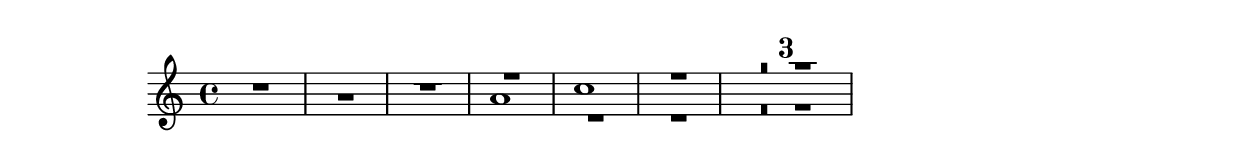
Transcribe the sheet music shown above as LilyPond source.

%% Do not edit this file; it is automatically
%% generated from LSR http://lsr.dsi.unimi.it
%% This file is in the public domain.
\version "2.13.16"

\header {
  lsrtags = "rhythms, tweaks-and-overrides"

%% Translation of GIT committish: 2b0dc29608d6c3f5a03ead4877ae514c647adb74
 doctitlees = "Posicionar los silencios multicompás"
 texidoces = "
A diferencia de los silencios normales, no existe una instrucción
predefinida para modificar la posición predeterminada de un
símbolo de silencio multicompás sobre el pentagrama, adjuntándolo
a una nota, independientemente de cuál sea su forma.  Sin embargo,
en la música polifónica los silencios multicompás de las voces de
numeración par e impar están separados verticalmente.  La
colocación de los silencios multicompás se puede controlar como se
ve a continuación:

"
%% Translation of GIT committish: 0a868be38a775ecb1ef935b079000cebbc64de40
texidocde = "
Anders als bei normalen Pausen gibt es keinen direkten Befehl, um die
vertikale Position von Ganztaktpausen zu beeinflussen, indem man sie an
eine Tonhöhe anhängt.  In polyphoner Notation wird aber dennoch die
Position der Pausen von geraden und ungeraden Stimmen voneinander
unterschieden.  Die Position von Ganztaktpausen kann wie folgt verändert
werden:
 "
  doctitlede = "Positionierung von Ganztaktpausen"


%% Translation of GIT committish: 4da4307e396243a5a3bc33a0c2753acac92cb685
  texidocfr = "
Si l'on peut positionner verticalement un silence simple en le
rattachant à une note, il n'en va pas de même pour un silence
multi-mesures.  Néanmoins, et uniquement dans le cadre de musique
polyphonique, les silences multi-mesures sont positionnés différemment
selon qu'ils appartiennent à une voix au numéro pair ou impair.  Le
positionnement des silences multi-mesures peut se contrôler ainsi :
"
  doctitlefr = "Positionnement des silences multi-mesures"

  texidoc = "
Unlike ordinary rests, there is no predefined command to change the
staff position of a multi-measure rest symbol of either form by
attaching it to a note.  However, in polyphonic music multi-measure
rests in odd-numbered and even-numbered voices are vertically
separated. The positioning of multi-measure rests can be controlled as
follows:

"
  doctitle = "Positioning multi-measure rests"
} % begin verbatim

\relative c'' {
  % MMR - Multi-Measure Rest
  % MMRs by default are set under the fourth line
  R1
  % They can be moved with an override
  \override MultiMeasureRest #'staff-position = #-2
  R1
  % A value of 0 is the default position;
  % the following trick moves the rest to the center line
  \override MultiMeasureRest #'staff-position = #-0.01
  R1
  % MMRs in odd-numbered voices are under the top line
  << { R1 } \\ { a1 } >>
  % MMRs in even-numbered voices are under the bottom line
  << { c1 } \\ { R1 } >>
  % They remain separated even in empty measures
  << { R1 } \\ { R1 } >>
  % This brings them together even though there are two voices
  \compressFullBarRests
  <<
    \revert MultiMeasureRest #'staff-position
    { R1*3 }
    \\
    \revert MultiMeasureRest #'staff-position
    { R1*3 }
  >>
}
